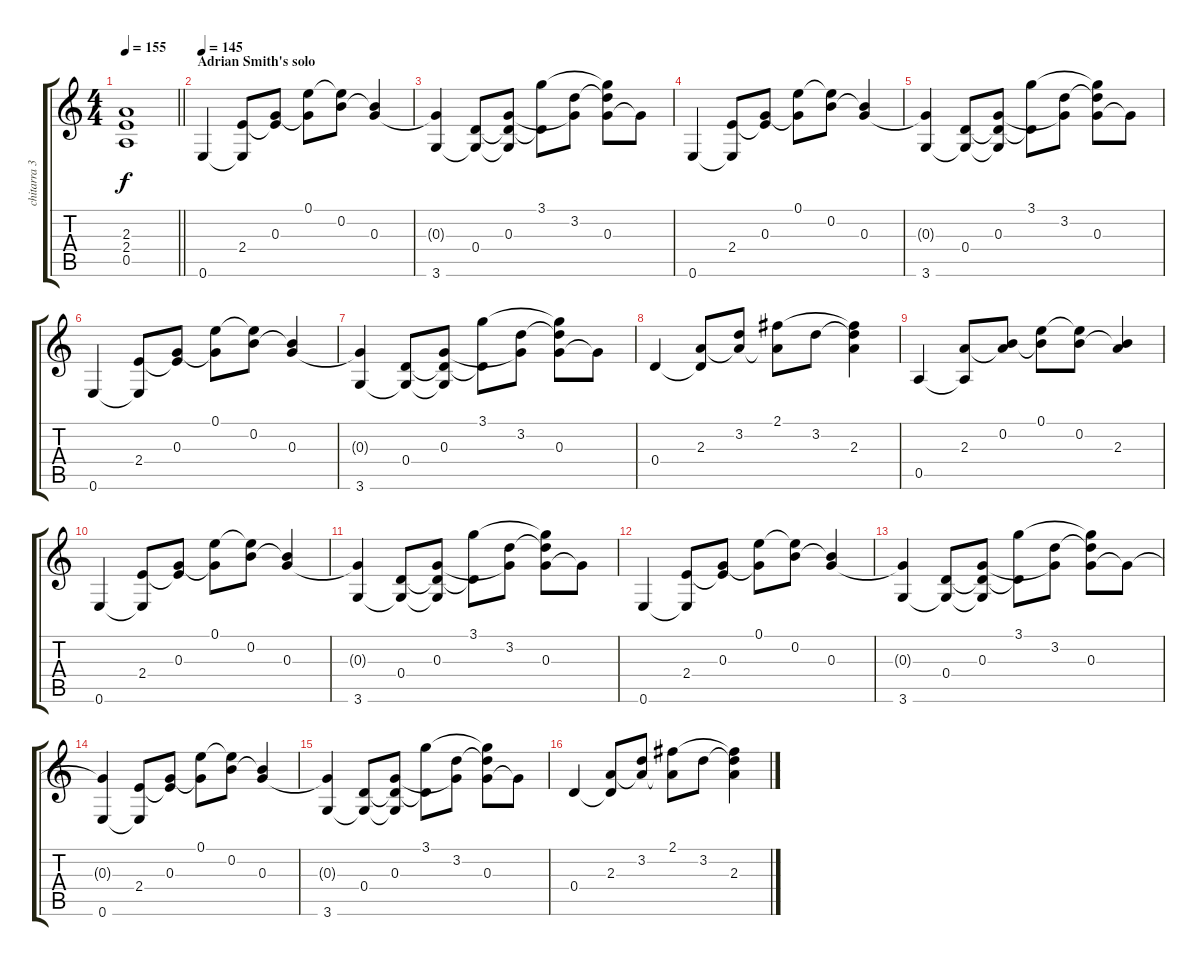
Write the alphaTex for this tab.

\track ("chitarra 3" "chitarra 3") {instrument overdrivenguitar}
\staff {score tabs}
\tuning (E4 B3 G3 D3 A2 E2) {hide}
\ts (4 4)
\tempo 155
\clef g2
\barLineRight lightlight
\ks c
(2.3{t} 2.4{t} 0.5{t}).1{dy f} |
\section ("" "Adrian Smith's solo")
\tempo 145
0.6.4{volume 16 balance 16 instrument electricguitarjazz} (2.4 0.6{t}).8 (0.3 2.4{t}).8 (0.1 0.3{t}).8 (0.1{t} 0.2).8 (0.2{t} 0.3).4 |
(0.3{t} 3.6).4 (0.4 3.6{t}).8 (0.3 0.4{t} 3.6{t}).8 (3.1 0.4{t}).8 (3.2 0.3{t}).8 (3.1{t} 3.2{t} 0.3).8 0.3{t}.8 |
0.6.4 (2.4 0.6{t}).8 (0.3 2.4{t}).8 (0.1 0.3{t}).8 (0.1{t} 0.2).8 (0.2{t} 0.3).4 |
(0.3{t} 3.6).4 (0.4 3.6{t}).8 (0.3 0.4{t} 3.6{t}).8 (3.1 0.4{t}).8 (3.2 0.3{t}).8 (3.1{t} 3.2{t} 0.3).8 0.3{t}.8 |
0.6.4 (2.4 0.6{t}).8 (0.3 2.4{t}).8 (0.1 0.3{t}).8 (0.1{t} 0.2).8 (0.2{t} 0.3).4 |
(0.3{t} 3.6).4 (0.4 3.6{t}).8 (0.3 0.4{t} 3.6{t}).8 (3.1 0.4{t}).8 (3.2 0.3{t}).8 (3.1{t} 3.2{t} 0.3).8 0.3{t}.8 |
0.4.4 (2.3 0.4{t}).8 (3.2 2.3{t}).8 (2.1 2.3{t}).8 3.2.8 (2.1{t} 3.2{t} 2.3).4 |
0.5.4 (2.3 0.5{t}).8 (0.2 2.3{t}).8 (0.1 0.2{t}).8 (0.1{t} 0.2).8 (0.2{t} 2.3).4 |
0.6.4 (2.4 0.6{t}).8 (0.3 2.4{t}).8 (0.1 0.3{t}).8 (0.1{t} 0.2).8 (0.2{t} 0.3).4 |
(0.3{t} 3.6).4 (0.4 3.6{t}).8 (0.3 0.4{t} 3.6{t}).8 (3.1 0.4{t}).8 (3.2 0.3{t}).8 (3.1{t} 3.2{t} 0.3).8 0.3{t}.8 |
0.6.4 (2.4 0.6{t}).8 (0.3 2.4{t}).8 (0.1 0.3{t}).8 (0.1{t} 0.2).8 (0.2{t} 0.3).4 |
(0.3{t} 3.6).4 (0.4 3.6{t}).8 (0.3 0.4{t} 3.6{t}).8 (3.1 0.4{t}).8 (3.2 0.3{t}).8 (3.1{t} 3.2{t} 0.3).8 0.3{t}.8 |
(0.3{t} 0.6).4 (2.4 0.6{t}).8 (0.3 2.4{t}).8 (0.1 0.3{t}).8 (0.1{t} 0.2).8 (0.2{t} 0.3).4 |
(0.3{t} 3.6).4 (0.4 3.6{t}).8 (0.3 0.4{t} 3.6{t}).8 (3.1 0.4{t}).8 (3.2 0.3{t}).8 (3.1{t} 3.2{t} 0.3).8 0.3{t}.8 |
0.4.4 (2.3 0.4{t}).8 (3.2 2.3{t}).8 (2.1 2.3{t}).8 3.2.8 (2.1{t} 3.2{t} 2.3).4
